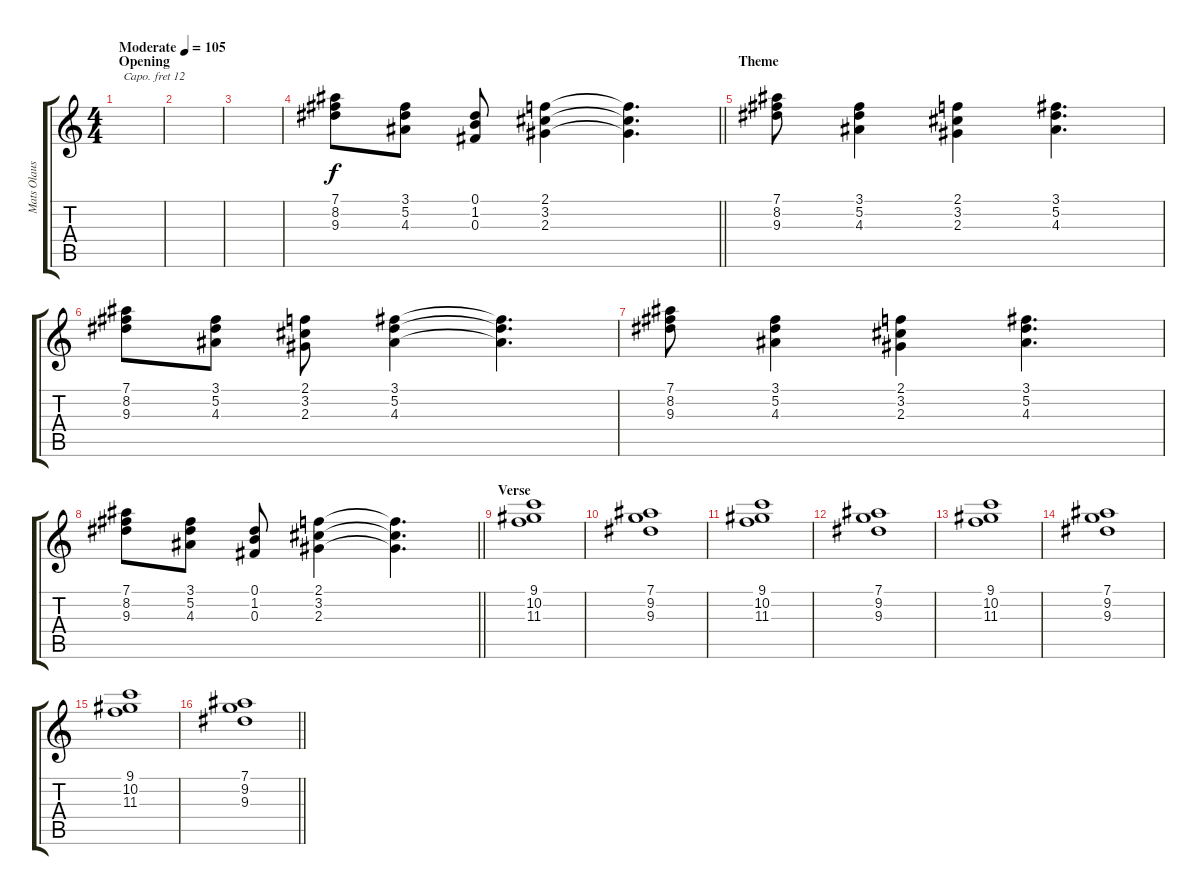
\track ("Mats Olausson" "Mats Olaus") {instrument rockorgan}
\staff {score tabs}
\capo 12
\tuning (Eb4 Bb3 Gb3 Db3 Ab2 Eb2) {hide}
\ts (4 4)
\section ("" "Opening")
\tempo (105 "Moderate")
\clef g2
\ks c
|
|
|
\barLineRight lightlight
(7.1 8.2 9.3).8 (3.1 5.2 4.3).8 (0.1 1.2 0.3).8 (2.1 3.2 2.3).4 (2.1{t} 3.2{t} 2.3{t}).4{d} |
\section ("" "Theme")
(7.1 8.2 9.3).8 (3.1 5.2 4.3).4 (2.1 3.2 2.3).4 (3.1 5.2 4.3).4{d} |
(7.1 8.2 9.3).8 (3.1 5.2 4.3).8 (2.1 3.2 2.3).8 (3.1 5.2 4.3).4 (3.1{t} 5.2{t} 4.3{t}).4{d} |
(7.1 8.2 9.3).8 (3.1 5.2 4.3).4 (2.1 3.2 2.3).4 (3.1 5.2 4.3).4{d} |
\barLineRight lightlight
(7.1 8.2 9.3).8 (3.1 5.2 4.3).8 (0.1 1.2 0.3).8 (2.1 3.2 2.3).4 (2.1{t} 3.2{t} 2.3{t}).4{d} |
\section ("" "Verse")
(9.1 10.2 11.3).1 |
(7.1 9.2 9.3).1 |
(9.1 10.2 11.3).1 |
(7.1 9.2 9.3).1 |
(9.1 10.2 11.3).1 |
(7.1 9.2 9.3).1 |
(9.1 10.2 11.3).1 |
\barLineRight lightlight
(7.1 9.2 9.3).1
